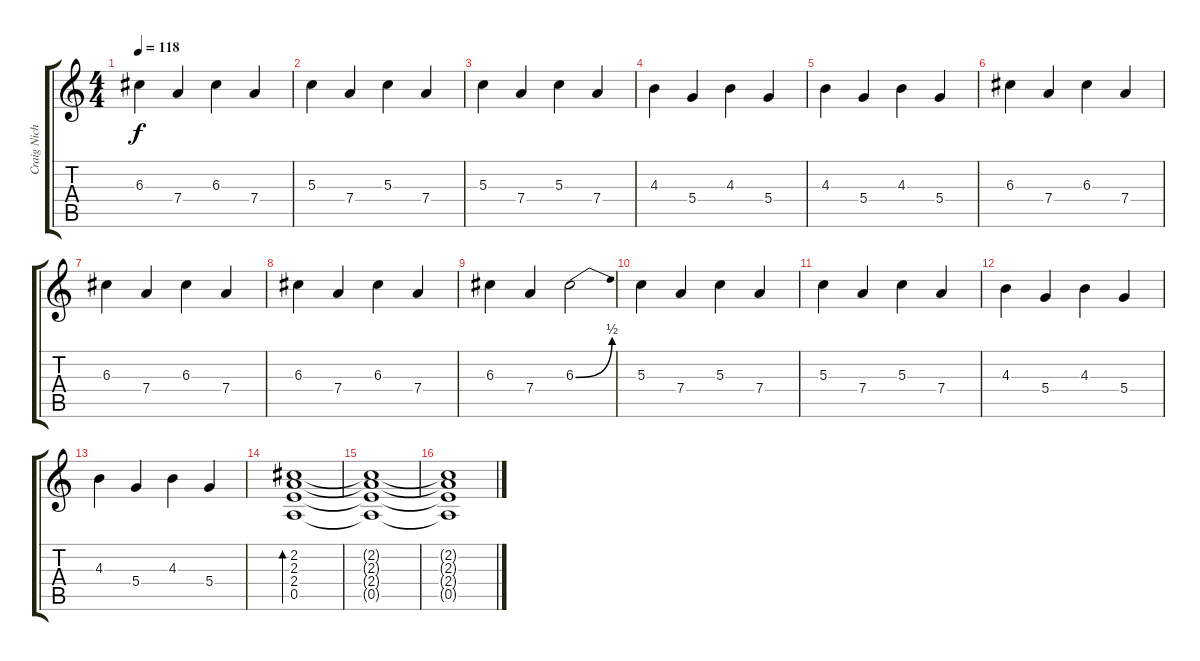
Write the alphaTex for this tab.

\track ("Craig Nicholls" "Craig Nich") {instrument electricguitarclean}
\staff {score tabs}
\tuning (E4 B3 G3 D3 A2 E2) {hide}
\ts (4 4)
\tempo 118
\clef g2
\ks c
6.3.4{dy f} 7.4.4 6.3.4 7.4.4 |
5.3.4 7.4.4 5.3.4 7.4.4 |
5.3.4 7.4.4 5.3.4 7.4.4 |
4.3.4 5.4.4 4.3.4 5.4.4 |
4.3.4 5.4.4 4.3.4 5.4.4 |
6.3.4 7.4.4 6.3.4 7.4.4 |
6.3.4 7.4.4 6.3.4 7.4.4 |
6.3.4 7.4.4 6.3.4 7.4.4 |
6.3.4 7.4.4 6.3{be (bend 0 0 60 2)}.2 |
5.3.4 7.4.4 5.3.4 7.4.4 |
5.3.4 7.4.4 5.3.4 7.4.4 |
4.3.4 5.4.4 4.3.4 5.4.4 |
4.3.4 5.4.4 4.3.4 5.4.4 |
(2.2 2.3 2.4 0.5).1{bd 240} |
(2.2{t} 2.3{t} 2.4{t} 0.5{t}).1{volume 4} |
(2.2{t} 2.3{t} 2.4{t} 0.5{t}).1
